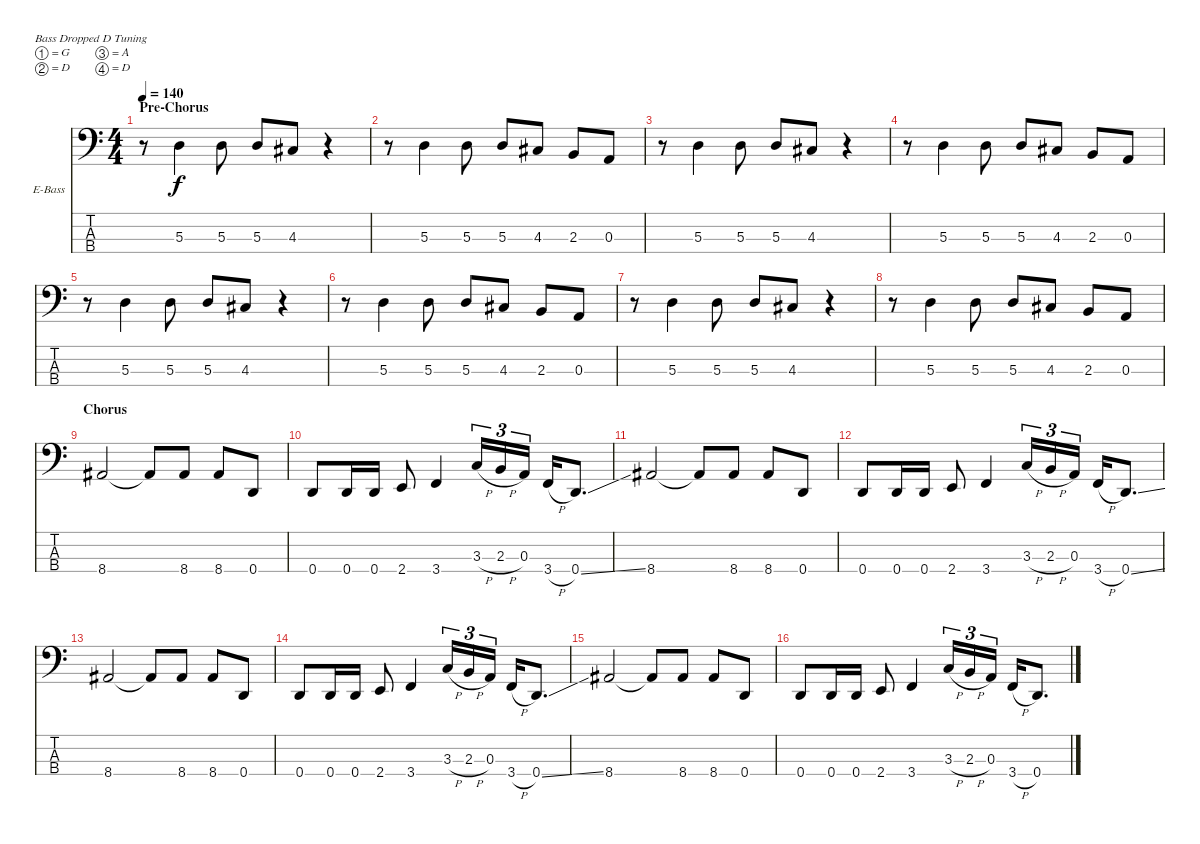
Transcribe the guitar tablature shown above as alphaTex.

\defaultSystemsLayout 4
\bracketExtendMode nobrackets
\firstSystemTrackNameOrientation horizontal
\otherSystemsTrackNameOrientation horizontal
\track ("Jeff Ament (Drop D)" "E-Bass") {instrument electricbassfinger}
\staff {score tabs}
\tuning (G2 D2 A1 D1)
\ts (4 4)
\section ("" "Pre-Chorus")
\tempo 140
\clef f4
\scale
0.25
\ks c
r.8{dy f} 5.3.4 5.3.8 5.3.8 4.3.8 r.4 |
\scale
0.25 r.8 5.3.4 5.3.8 5.3.8 4.3.8 2.3.8 0.3.8 |
\scale
0.25 r.8 5.3.4 5.3.8 5.3.8 4.3.8 r.4 |
\scale
0.25 r.8 5.3.4 5.3.8 5.3.8 4.3.8 2.3.8 0.3.8 |
\scale
0.25 r.8 5.3.4 5.3.8 5.3.8 4.3.8 r.4 |
\scale
0.25 r.8 5.3.4 5.3.8 5.3.8 4.3.8 2.3.8 0.3.8 |
\scale
0.25 r.8 5.3.4 5.3.8 5.3.8 4.3.8 r.4 |
\scale
0.25 r.8 5.3.4 5.3.8 5.3.8 4.3.8 2.3.8 0.3.8 |
\section ("" "Chorus")
\scale
0.25 8.4.2 8.4{t}.8 8.4.8 8.4.8 0.4.8 |
\scale
0.25 0.4.8 0.4.16 0.4.16 2.4.8 3.4.4 3.3{h}.16{tu (3 2)} 2.3{h}.16{tu (3 2)} 0.3.16{tu (3 2)} 3.4{h}.16 0.4{ss}.8{d} |
\scale
0.25 8.4.2 8.4{t}.8 8.4.8 8.4.8 0.4.8 |
\scale
0.25 0.4.8 0.4.16 0.4.16 2.4.8 3.4.4 3.3{h}.16{tu (3 2)} 2.3{h}.16{tu (3 2)} 0.3.16{tu (3 2)} 3.4{h}.16 0.4{ss}.8{d} |
\scale
0.25 8.4.2 8.4{t}.8 8.4.8 8.4.8 0.4.8 |
\scale
0.25 0.4.8 0.4.16 0.4.16 2.4.8 3.4.4 3.3{h}.16{tu (3 2)} 2.3{h}.16{tu (3 2)} 0.3.16{tu (3 2)} 3.4{h}.16 0.4{ss}.8{d} |
\scale
0.25 8.4.2 8.4{t}.8 8.4.8 8.4.8 0.4.8 |
\scale
0.25 0.4.8 0.4.16 0.4.16 2.4.8 3.4.4 3.3{h}.16{tu (3 2)} 2.3{h}.16{tu (3 2)} 0.3.16{tu (3 2)} 3.4{h}.16 0.4{ss}.8{d}
